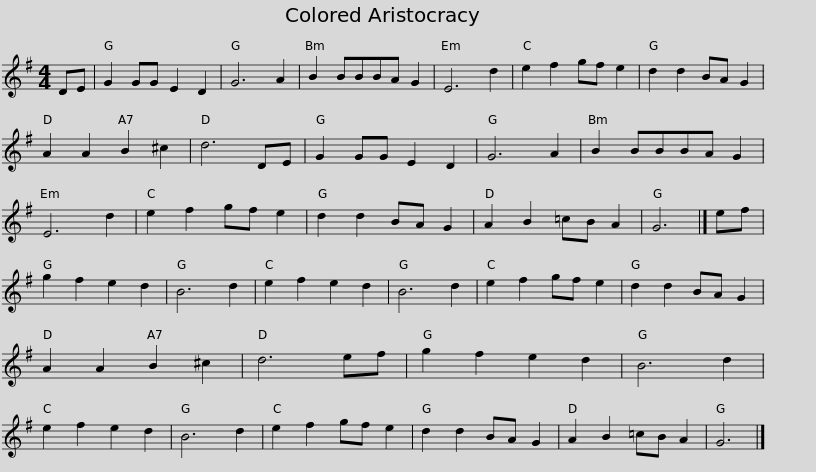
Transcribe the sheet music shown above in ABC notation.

X:1
L:1/8
M:4/4
I:linebreak $
K:G
V:1 treble
V:1
 DE | G2 GG E2 D2 | G6 A2 | B2 BBBA G2 | E6 d2 | %5
 e2 f2 gf e2 | d2 d2 BA G2 | A2 A2 B2 ^c2 | d6 DE |$ G2 GG E2 D2 | %10
 G6 A2 | B2 BBBA G2 | E6 d2 | e2 f2 gf e2 | d2 d2 BA G2 | %15
 A2 B2 =cB A2 | G6 |] ef | g2 f2 e2 d2 |$ B6 d2 | %20
 e2 f2 e2 d2 | B6 d2 | e2 f2 gf e2 | d2 d2 BA G2 | A2 A2 B2 ^c2 | %25
 d6 ef | g2 f2 e2 d2 | B6 d2 | e2 f2 e2 d2 |$ B6 d2 | %30
 e2 f2 gf e2 | d2 d2 BA G2 | A2 B2 =cB A2 | G6 |] %34
